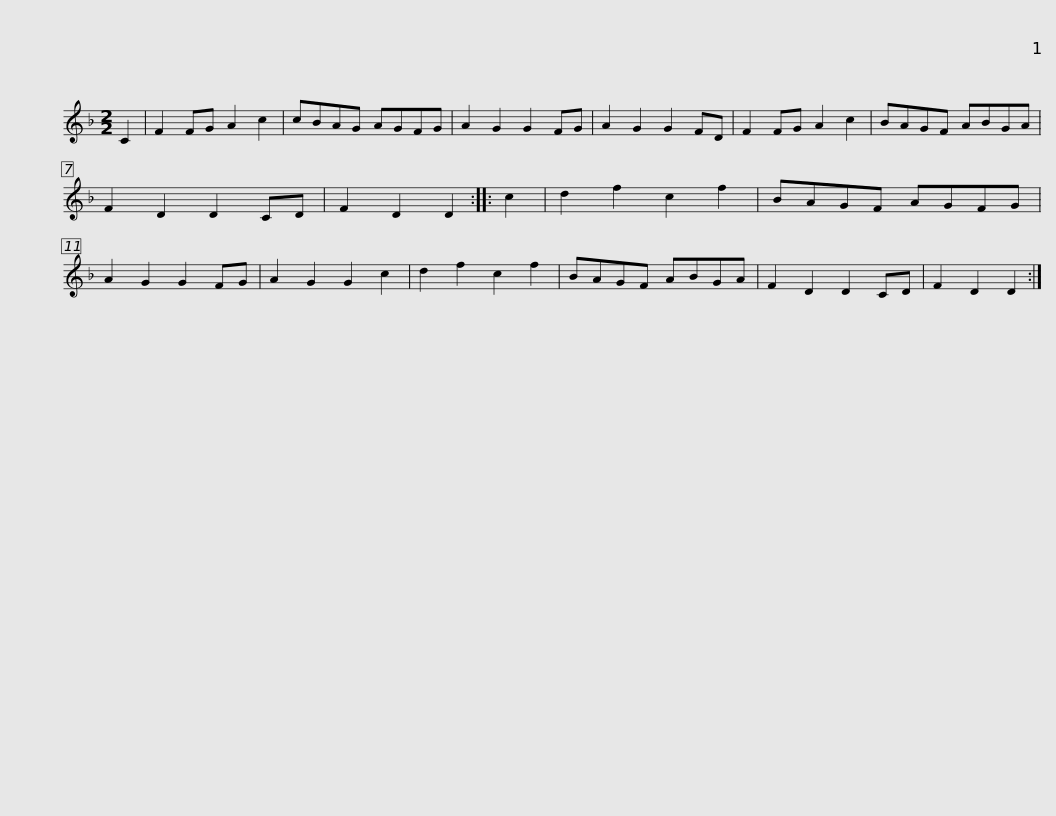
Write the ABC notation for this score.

X:1
L:1/8
M:2/2
I:linebreak $
K:Dmin
V:1 treble
V:1
 C2 | F2 FG A2 c2 | cBAG AGFG | A2 G2 G2 FG | A2 G2 G2 FD | %5
 F2 FG A2 c2 | BAGF ABGA | F2 D2 D2 CD |$ F2 D2 D2 :: c2 | %10
 d2 f2 c2 f2 | BAGF AGFG | A2 G2 G2 FG | A2 G2 G2 c2 | d2 f2 c2 f2 | %15
 BAGF ABGA | F2 D2 D2 CD |$ F2 D2 D2 :| %18
